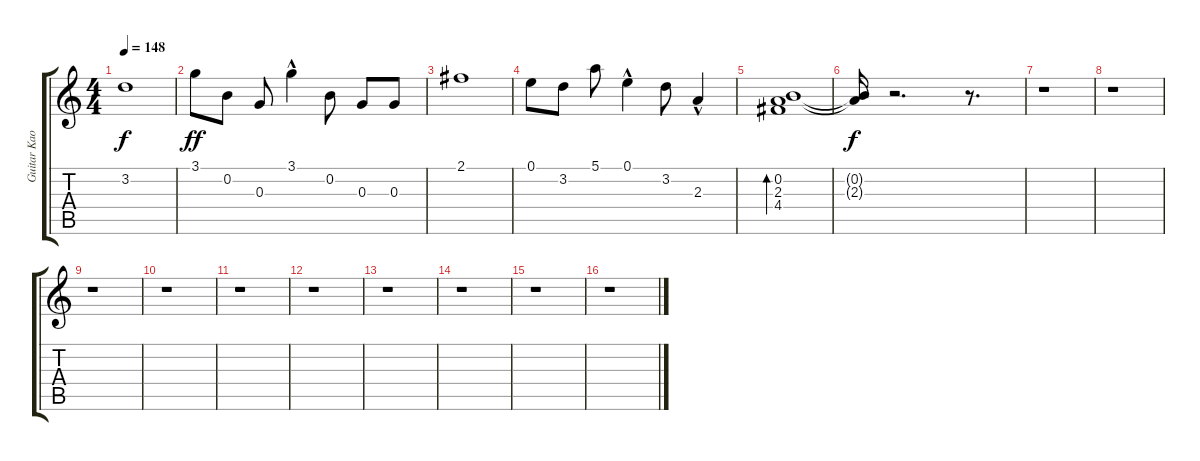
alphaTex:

\track ("Guitar Kaoru Intro/Fills" "Guitar Kao") {instrument acousticguitarsteel}
\staff {score tabs}
\tuning (E4 B3 G3 D3 A2 E2) {hide}
\ts (4 4)
\tempo 148
\clef g2
\ks c
3.2{t}.1{dy f} |
3.1.8{dy ff} 0.2.8 0.3.8 3.1{hac}.4 0.2.8 0.3.8 0.3.8 |
2.1.1 |
0.1.8 3.2.8 5.1.8 0.1{hac}.4 3.2.8 2.3{hac}.4 |
(0.2 2.3 4.4).1{bd 480} |
(0.2{t} 2.3{t}).16{dy f} r.2{d} r.8{d} |
r.1 |
r.1 |
r.1 |
r.1 |
r.1 |
r.1 |
r.1 |
r.1 |
r.1 |
r.1
